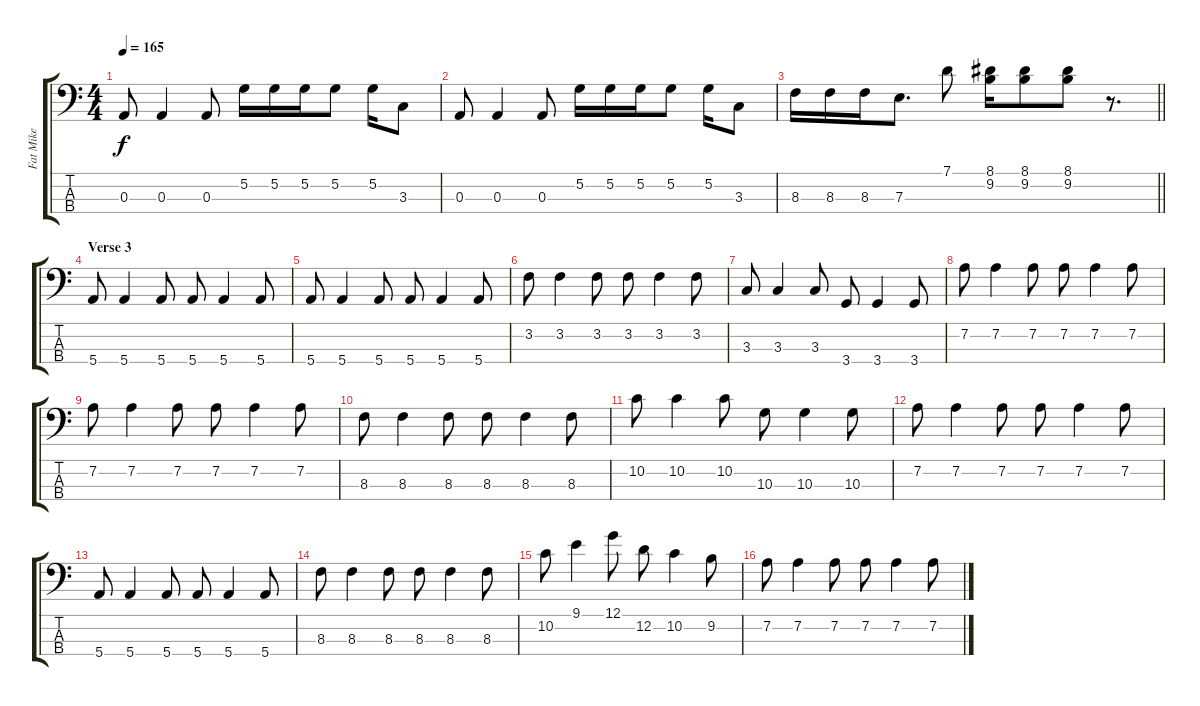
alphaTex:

\track ("Fat Mike" "Fat Mike") {instrument electricbasspick}
\staff {score tabs}
\tuning (G2 D2 A1 E1) {hide}
\ts (4 4)
\tempo 165
\clef f4
\ks c
0.3.8{dy f} 0.3.4 0.3.8 5.2.16 5.2.16 5.2.16 5.2.8 5.2.16 3.3.8 |
0.3.8 0.3.4 0.3.8 5.2.16 5.2.16 5.2.16 5.2.8 5.2.16 3.3.8 |
\barLineRight lightlight
8.3.16 8.3.16 8.3.16 7.3.8{d} 7.1.8 (8.1 9.2).16 (8.1 9.2).8 (8.1 9.2).8 r.8{d} |
\section ("" "Verse 3")
5.4.8 5.4.4 5.4.8 5.4.8 5.4.4 5.4.8 |
5.4.8 5.4.4 5.4.8 5.4.8 5.4.4 5.4.8 |
3.2.8 3.2.4 3.2.8 3.2.8 3.2.4 3.2.8 |
3.3.8 3.3.4 3.3.8 3.4.8 3.4.4 3.4.8 |
7.2.8 7.2.4 7.2.8 7.2.8 7.2.4 7.2.8 |
7.2.8 7.2.4 7.2.8 7.2.8 7.2.4 7.2.8 |
8.3.8 8.3.4 8.3.8 8.3.8 8.3.4 8.3.8 |
10.2.8 10.2.4 10.2.8 10.3.8 10.3.4 10.3.8 |
7.2.8 7.2.4 7.2.8 7.2.8 7.2.4 7.2.8 |
5.4.8 5.4.4 5.4.8 5.4.8 5.4.4 5.4.8 |
8.3.8 8.3.4 8.3.8 8.3.8 8.3.4 8.3.8 |
10.2.8 9.1.4 12.1.8 12.2.8 10.2.4 9.2.8 |
7.2.8 7.2.4 7.2.8 7.2.8 7.2.4 7.2.8
